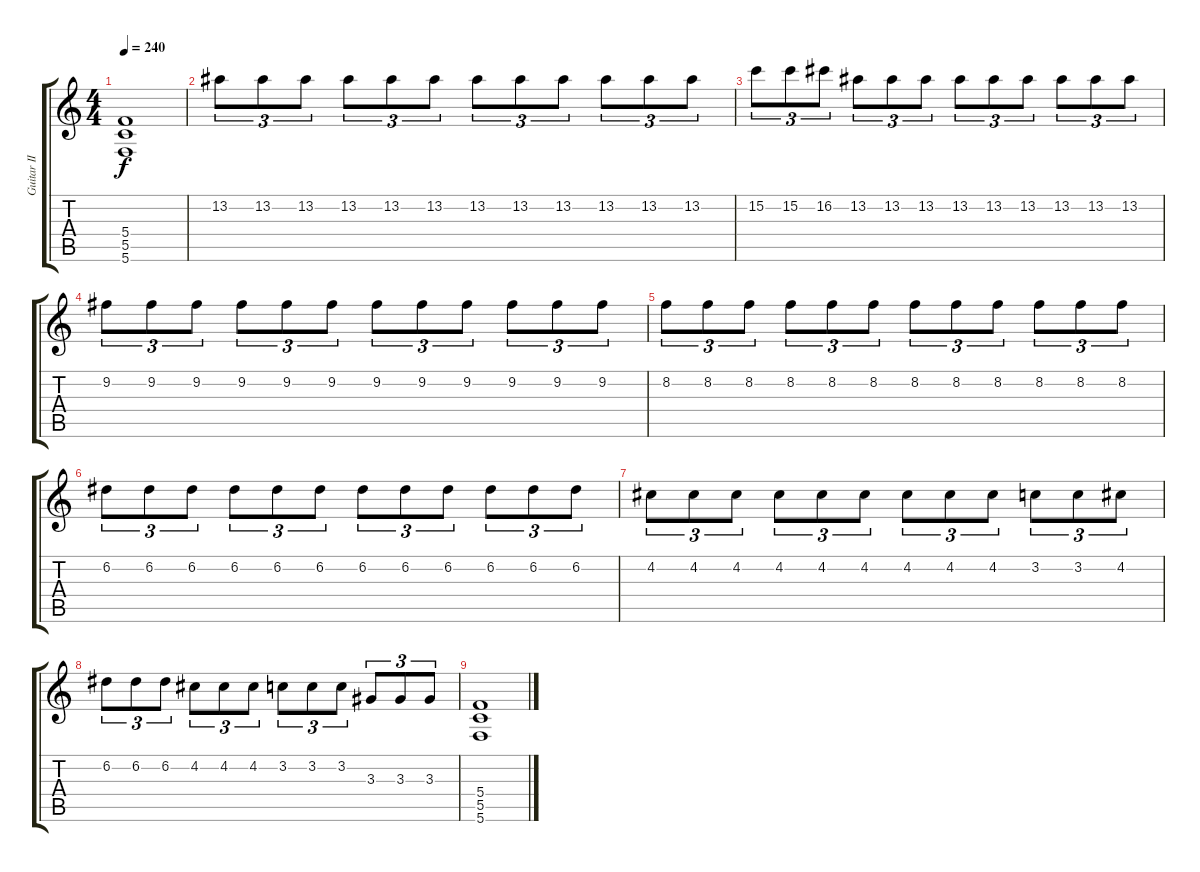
\track ("Guitar II" "Guitar II") {instrument distortionguitar}
\staff {score tabs}
\tuning (D4 A3 F3 C3 G2 C2) {hide}
\ts (4 4)
\tempo 240
\clef g2
\ks c
(5.4 5.5 5.6).1{dy f} |
13.2.8{tu (3 2)} 13.2.8{tu (3 2)} 13.2.8{tu (3 2)} 13.2.8{tu (3 2)} 13.2.8{tu (3 2)} 13.2.8{tu (3 2)} 13.2.8{tu (3 2)} 13.2.8{tu (3 2)} 13.2.8{tu (3 2)} 13.2.8{tu (3 2)} 13.2.8{tu (3 2)} 13.2.8{tu (3 2)} |
15.2.8{tu (3 2)} 15.2.8{tu (3 2)} 16.2.8{tu (3 2)} 13.2.8{tu (3 2)} 13.2.8{tu (3 2)} 13.2.8{tu (3 2)} 13.2.8{tu (3 2)} 13.2.8{tu (3 2)} 13.2.8{tu (3 2)} 13.2.8{tu (3 2)} 13.2.8{tu (3 2)} 13.2.8{tu (3 2)} |
9.2.8{tu (3 2)} 9.2.8{tu (3 2)} 9.2.8{tu (3 2)} 9.2.8{tu (3 2)} 9.2.8{tu (3 2)} 9.2.8{tu (3 2)} 9.2.8{tu (3 2)} 9.2.8{tu (3 2)} 9.2.8{tu (3 2)} 9.2.8{tu (3 2)} 9.2.8{tu (3 2)} 9.2.8{tu (3 2)} |
8.2.8{tu (3 2)} 8.2.8{tu (3 2)} 8.2.8{tu (3 2)} 8.2.8{tu (3 2)} 8.2.8{tu (3 2)} 8.2.8{tu (3 2)} 8.2.8{tu (3 2)} 8.2.8{tu (3 2)} 8.2.8{tu (3 2)} 8.2.8{tu (3 2)} 8.2.8{tu (3 2)} 8.2.8{tu (3 2)} |
6.2.8{tu (3 2)} 6.2.8{tu (3 2)} 6.2.8{tu (3 2)} 6.2.8{tu (3 2)} 6.2.8{tu (3 2)} 6.2.8{tu (3 2)} 6.2.8{tu (3 2)} 6.2.8{tu (3 2)} 6.2.8{tu (3 2)} 6.2.8{tu (3 2)} 6.2.8{tu (3 2)} 6.2.8{tu (3 2)} |
4.2.8{tu (3 2)} 4.2.8{tu (3 2)} 4.2.8{tu (3 2)} 4.2.8{tu (3 2)} 4.2.8{tu (3 2)} 4.2.8{tu (3 2)} 4.2.8{tu (3 2)} 4.2.8{tu (3 2)} 4.2.8{tu (3 2)} 3.2.8{tu (3 2)} 3.2.8{tu (3 2)} 4.2.8{tu (3 2)} |
6.2.8{tu (3 2)} 6.2.8{tu (3 2)} 6.2.8{tu (3 2)} 4.2.8{tu (3 2)} 4.2.8{tu (3 2)} 4.2.8{tu (3 2)} 3.2.8{tu (3 2)} 3.2.8{tu (3 2)} 3.2.8{tu (3 2)} 3.3.8{tu (3 2)} 3.3.8{tu (3 2)} 3.3.8{tu (3 2)} |
(5.4 5.5 5.6).1
